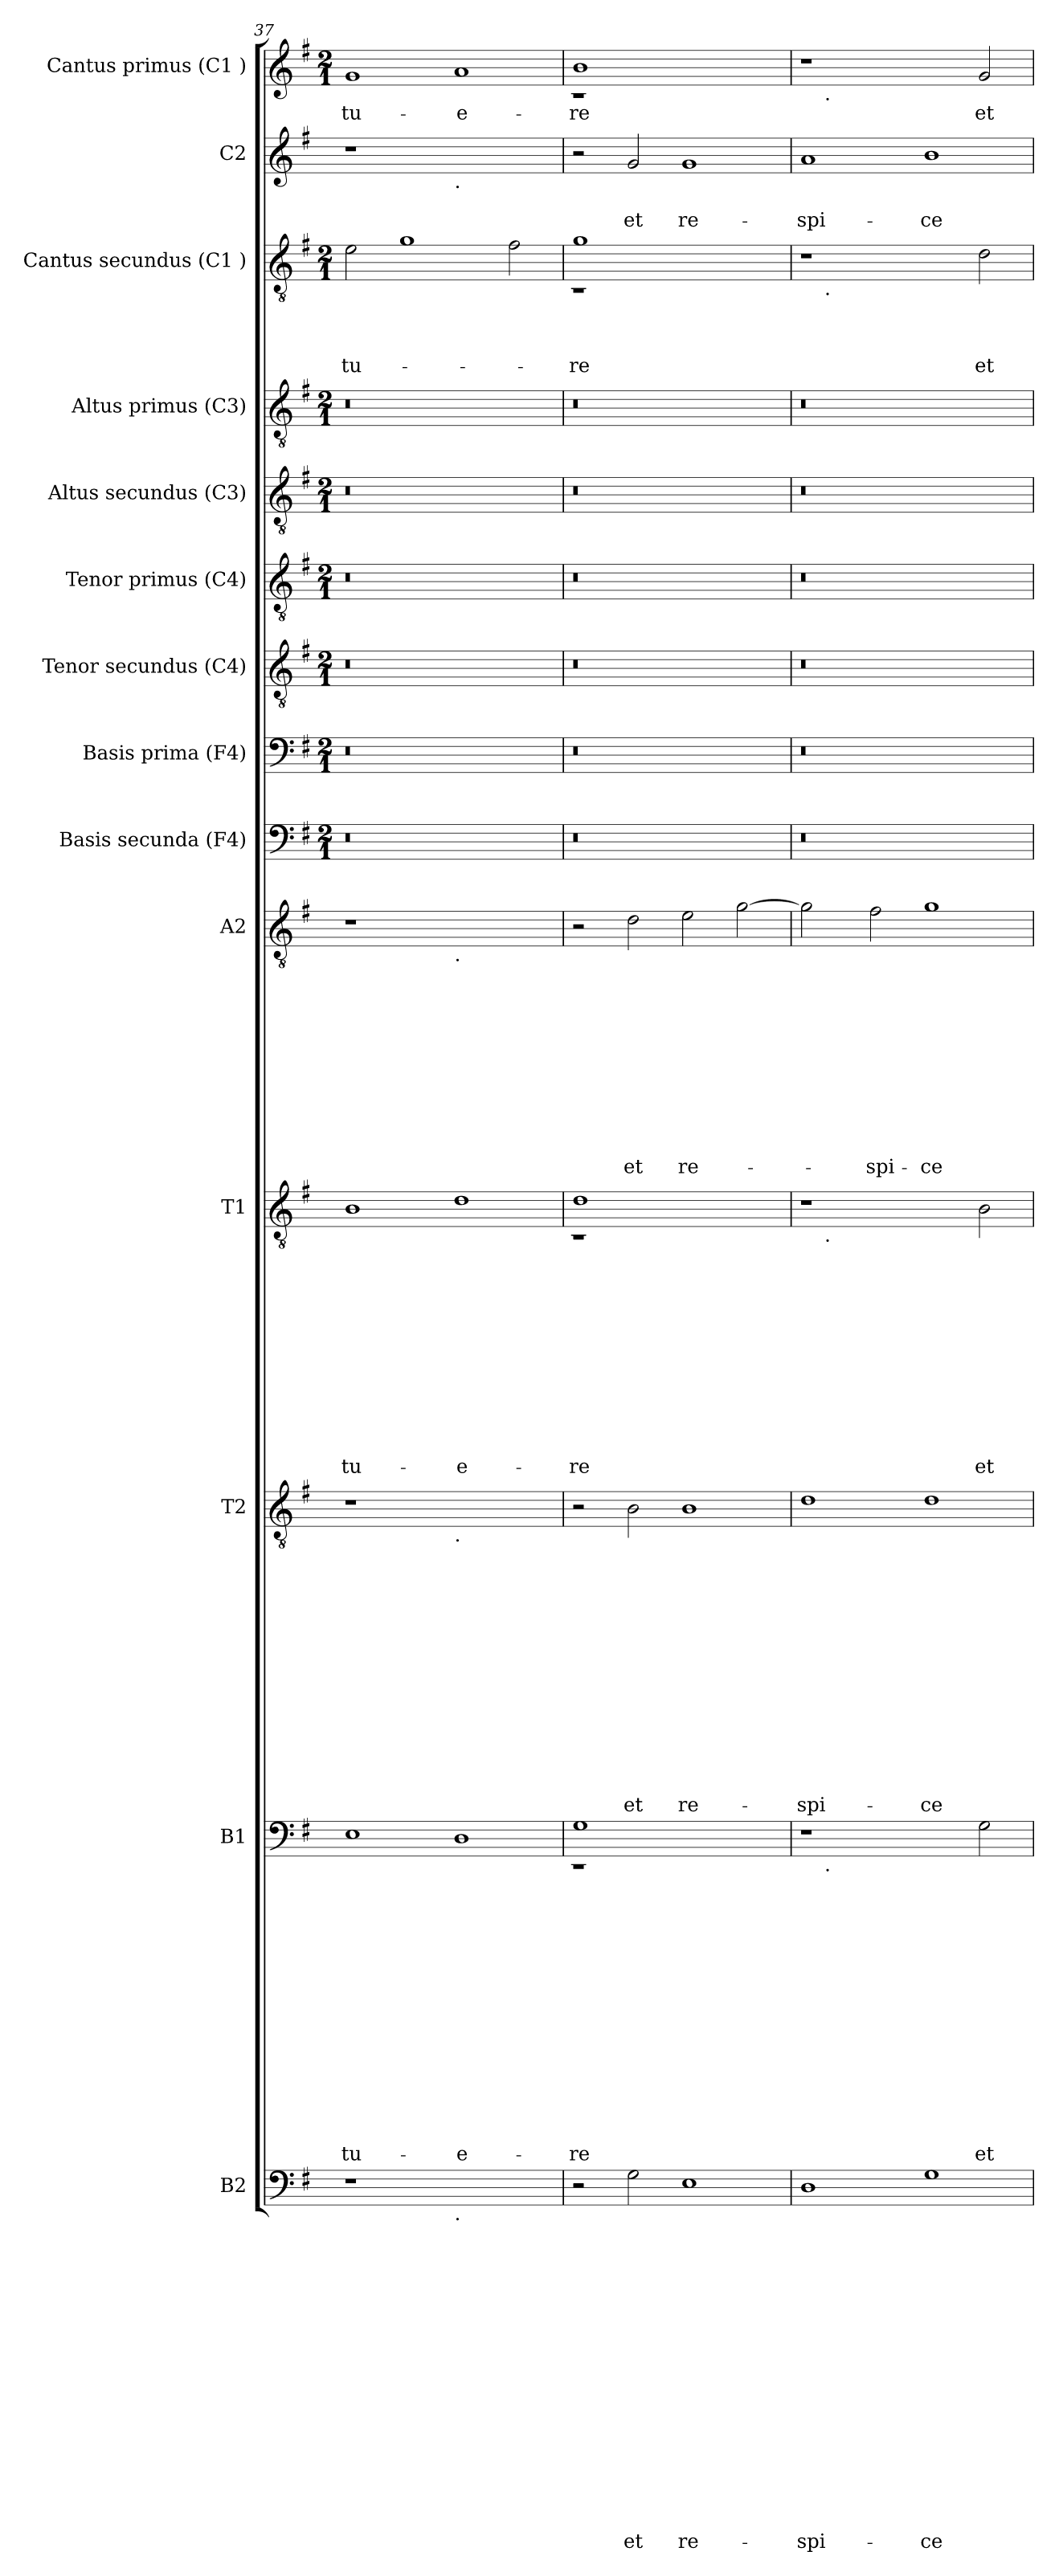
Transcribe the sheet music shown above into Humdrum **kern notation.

**kern	**text	**text	**text	**text	**text	**text	**text	**text	**text	**text	**text	**text	**text	**text	**text	**text	**text	**kern	**text	**text	**text	**text	**text	**text	**text	**text	**text	**text	**text	**text	**text	**text	**text	**kern	**text	**text	**text	**text	**text	**text	**text	**text	**text	**text	**text	**text	**text	**text	**kern	**text	**text	**text	**text	**text	**text	**text	**text	**text	**text	**text	**text	**kern	**text	**text	**text	**text	**text	**text	**text	**text	**text	**text	**text	**kern	**kern	**kern	**kern	**kern	**kern	**kern	**text	**text	**text	**text	**kern	**text	**text	**kern	**text
*part14	*part14	*part14	*part14	*part14	*part14	*part14	*part14	*part14	*part14	*part14	*part14	*part14	*part14	*part14	*part14	*part14	*part14	*part13	*part13	*part13	*part13	*part13	*part13	*part13	*part13	*part13	*part13	*part13	*part13	*part13	*part13	*part13	*part13	*part12	*part12	*part12	*part12	*part12	*part12	*part12	*part12	*part12	*part12	*part12	*part12	*part12	*part12	*part12	*part11	*part11	*part11	*part11	*part11	*part11	*part11	*part11	*part11	*part11	*part11	*part11	*part11	*part10	*part10	*part10	*part10	*part10	*part10	*part10	*part10	*part10	*part10	*part10	*part10	*part9	*part8	*part7	*part6	*part5	*part4	*part3	*part3	*part3	*part3	*part3	*part2	*part2	*part2	*part1	*part1
*staff14	*staff14	*staff14	*staff14	*staff14	*staff14	*staff14	*staff14	*staff14	*staff14	*staff14	*staff14	*staff14	*staff14	*staff14	*staff14	*staff14	*staff14	*staff13	*staff13	*staff13	*staff13	*staff13	*staff13	*staff13	*staff13	*staff13	*staff13	*staff13	*staff13	*staff13	*staff13	*staff13	*staff13	*staff12	*staff12	*staff12	*staff12	*staff12	*staff12	*staff12	*staff12	*staff12	*staff12	*staff12	*staff12	*staff12	*staff12	*staff12	*staff11	*staff11	*staff11	*staff11	*staff11	*staff11	*staff11	*staff11	*staff11	*staff11	*staff11	*staff11	*staff11	*staff10	*staff10	*staff10	*staff10	*staff10	*staff10	*staff10	*staff10	*staff10	*staff10	*staff10	*staff10	*staff9	*staff8	*staff7	*staff6	*staff5	*staff4	*staff3	*staff3	*staff3	*staff3	*staff3	*staff2	*staff2	*staff2	*staff1	*staff1
*I"B2	*	*	*	*	*	*	*	*	*	*	*	*	*	*	*	*	*	*I"B1	*	*	*	*	*	*	*	*	*	*	*	*	*	*	*	*I"T2	*	*	*	*	*	*	*	*	*	*	*	*	*	*	*I"T1	*	*	*	*	*	*	*	*	*	*	*	*	*I"A2	*	*	*	*	*	*	*	*	*	*	*	*I"Basis secunda (F4)	*I"Basis prima (F4)	*I"Tenor secundus (C4)	*I"Tenor primus (C4)	*I"Altus secundus (C3)	*I"Altus primus (C3)	*I"Cantus secundus (C1 )	*	*	*	*	*I"C2	*	*	*I"Cantus primus (C1 )	*
*I'B2	*	*	*	*	*	*	*	*	*	*	*	*	*	*	*	*	*	*I'B1	*	*	*	*	*	*	*	*	*	*	*	*	*	*	*	*I'T2	*	*	*	*	*	*	*	*	*	*	*	*	*	*	*I'T1	*	*	*	*	*	*	*	*	*	*	*	*	*I'A2	*	*	*	*	*	*	*	*	*	*	*	*	*	*	*	*	*	*	*	*	*	*	*I'C2	*	*	*I'C1	*
!!LO:PB:g=z
*clefF4	*	*	*	*	*	*	*	*	*	*	*	*	*	*	*	*	*	*clefF4	*	*	*	*	*	*	*	*	*	*	*	*	*	*	*	*clefGv2	*	*	*	*	*	*	*	*	*	*	*	*	*	*	*clefGv2	*	*	*	*	*	*	*	*	*	*	*	*	*clefGv2	*	*	*	*	*	*	*	*	*	*	*	*clefF4	*clefF4	*clefGv2	*clefGv2	*clefGv2	*clefGv2	*clefGv2	*	*	*	*	*clefG2	*	*	*clefG2	*
*k[f#]	*	*	*	*	*	*	*	*	*	*	*	*	*	*	*	*	*	*k[f#]	*	*	*	*	*	*	*	*	*	*	*	*	*	*	*	*k[f#]	*	*	*	*	*	*	*	*	*	*	*	*	*	*	*k[f#]	*	*	*	*	*	*	*	*	*	*	*	*	*k[f#]	*	*	*	*	*	*	*	*	*	*	*	*k[f#]	*k[f#]	*k[f#]	*k[f#]	*k[f#]	*k[f#]	*k[f#]	*	*	*	*	*k[f#]	*	*	*k[f#]	*
*G:	*	*	*	*	*	*	*	*	*	*	*	*	*	*	*	*	*	*G:	*	*	*	*	*	*	*	*	*	*	*	*	*	*	*	*G:	*	*	*	*	*	*	*	*	*	*	*	*	*	*	*G:	*	*	*	*	*	*	*	*	*	*	*	*	*G:	*	*	*	*	*	*	*	*	*	*	*	*G:	*G:	*G:	*G:	*G:	*G:	*G:	*	*	*	*	*G:	*	*	*G:	*
*	*	*	*	*	*	*	*	*	*	*	*	*	*	*	*	*	*	*	*	*	*	*	*	*	*	*	*	*	*	*	*	*	*	*	*	*	*	*	*	*	*	*	*	*	*	*	*	*	*	*	*	*	*	*	*	*	*	*	*	*	*	*	*	*	*	*	*	*	*	*	*	*	*	*M2/1	*M2/1	*M2/1	*M2/1	*M2/1	*M2/1	*M2/1	*	*	*	*	*	*	*	*M2/1	*
=37	=37	=37	=37	=37	=37	=37	=37	=37	=37	=37	=37	=37	=37	=37	=37	=37	=37	=37	=37	=37	=37	=37	=37	=37	=37	=37	=37	=37	=37	=37	=37	=37	=37	=37	=37	=37	=37	=37	=37	=37	=37	=37	=37	=37	=37	=37	=37	=37	=37	=37	=37	=37	=37	=37	=37	=37	=37	=37	=37	=37	=37	=37	=37	=37	=37	=37	=37	=37	=37	=37	=37	=37	=37	=37	=37	=37	=37	=37	=37	=37	=37	=37	=37	=37	=37	=37	=37	=37	=37
!	!	!	!	!	!	!	!	!	!	!	!	!	!	!	!	!	!	!	!	!	!	!	!	!	!	!	!	!	!	!	!	!	!LO:LY:b	!	!	!	!	!	!	!	!	!	!	!	!	!	!	!	!	!	!	!	!	!	!	!	!	!	!	!	!LO:LY:b	!	!	!	!	!	!	!	!	!	!	!	!	!	!	!	!	!	!	!	!	!	!	!LO:LY:b	!	!	!	!	!LO:LY:b
1r	.	.	.	.	.	.	.	.	.	.	.	.	.	.	.	.	.	1E	.	.	.	.	.	.	.	.	.	.	.	.	.	.	-tu-	1r	.	.	.	.	.	.	.	.	.	.	.	.	.	.	1B	.	.	.	.	.	.	.	.	.	.	.	-tu-	1r	.	.	.	.	.	.	.	.	.	.	.	0r	0r	0r	0r	0r	0r	2e\	.	.	.	-tu-	1r	.	.	1g	-tu-
.	.	.	.	.	.	.	.	.	.	.	.	.	.	.	.	.	.	.	.	.	.	.	.	.	.	.	.	.	.	.	.	.	.	.	.	.	.	.	.	.	.	.	.	.	.	.	.	.	.	.	.	.	.	.	.	.	.	.	.	.	.	.	.	.	.	.	.	.	.	.	.	.	.	.	.	.	.	.	.	1g	.	.	.	.	.	.	.	.	.
!	!	!	!	!	!	!	!	!	!	!	!	!	!	!	!	!	!	!	!	!	!	!	!	!	!	!	!	!	!	!	!	!	!	!	!	!	!	!	!	!	!	!	!	!	!	!	!	!	!	!	!	!	!	!	!	!	!	!	!	!	!	!	!	!	!	!	!	!	!	!	!	!	!	!	!	!	!	!	!	!	!	!	!	!	!LO:TX:b:t=.	!	!	!	!
!	!	!	!	!	!	!	!	!	!	!	!	!	!	!	!	!	!	!	!	!	!	!	!	!	!	!	!	!	!	!	!	!	!	!	!	!	!	!	!	!	!	!	!	!	!	!	!	!	!	!	!	!	!	!	!	!	!	!	!	!	!	!LO:TX:b:t=.	!	!	!	!	!	!	!	!	!	!	!	!	!	!	!	!	!	!	!	!	!	!	!	!	!	!	!
!	!	!	!	!	!	!	!	!	!	!	!	!	!	!	!	!	!	!	!	!	!	!	!	!	!	!	!	!	!	!	!	!	!	!LO:TX:b:t=.	!	!	!	!	!	!	!	!	!	!	!	!	!	!	!	!	!	!	!	!	!	!	!	!	!	!	!	!	!	!	!	!	!	!	!	!	!	!	!	!	!	!	!	!	!	!	!	!	!	!	!	!	!	!	!
!LO:TX:b:t=.	!	!	!	!	!	!	!	!	!	!	!	!	!	!	!	!	!	!	!	!	!	!	!	!	!	!	!	!	!	!	!	!	!	!	!	!	!	!	!	!	!	!	!	!	!	!	!	!	!	!	!	!	!	!	!	!	!	!	!	!	!	!	!	!	!	!	!	!	!	!	!	!	!	!	!	!	!	!	!	!	!	!	!	!	!	!	!	!	!
!	!	!	!	!	!	!	!	!	!	!	!	!	!	!	!	!	!	!	!	!	!	!	!	!	!	!	!	!	!	!	!	!	!LO:LY:b:rj	!	!	!	!	!	!	!	!	!	!	!	!	!	!	!	!	!	!	!	!	!	!	!	!	!	!	!	!LO:LY:b:rj	!	!	!	!	!	!	!	!	!	!	!	!	!	!	!	!	!	!	!	!	!	!	!	!	!	!	!	!LO:LY:b:rj
1ryy	.	.	.	.	.	.	.	.	.	.	.	.	.	.	.	.	.	1D	.	.	.	.	.	.	.	.	.	.	.	.	.	.	-e-	1ryy	.	.	.	.	.	.	.	.	.	.	.	.	.	.	1d	.	.	.	.	.	.	.	.	.	.	.	-e-	1ryy	.	.	.	.	.	.	.	.	.	.	.	.	.	.	.	.	.	.	.	.	.	.	1ryy	.	.	1a	-e-
.	.	.	.	.	.	.	.	.	.	.	.	.	.	.	.	.	.	.	.	.	.	.	.	.	.	.	.	.	.	.	.	.	.	.	.	.	.	.	.	.	.	.	.	.	.	.	.	.	.	.	.	.	.	.	.	.	.	.	.	.	.	.	.	.	.	.	.	.	.	.	.	.	.	.	.	.	.	.	.	2f#\	.	.	.	.	.	.	.	.	.
=38	=38	=38	=38	=38	=38	=38	=38	=38	=38	=38	=38	=38	=38	=38	=38	=38	=38	=38	=38	=38	=38	=38	=38	=38	=38	=38	=38	=38	=38	=38	=38	=38	=38	=38	=38	=38	=38	=38	=38	=38	=38	=38	=38	=38	=38	=38	=38	=38	=38	=38	=38	=38	=38	=38	=38	=38	=38	=38	=38	=38	=38	=38	=38	=38	=38	=38	=38	=38	=38	=38	=38	=38	=38	=38	=38	=38	=38	=38	=38	=38	=38	=38	=38	=38	=38	=38	=38	=38	=38
*	*	*	*	*	*	*	*	*	*	*	*	*	*	*	*	*	*	*^	*	*	*	*	*	*	*	*	*	*	*	*	*	*	*	*	*	*	*	*	*	*	*	*	*	*	*	*	*	*	*^	*	*	*	*	*	*	*	*	*	*	*	*	*	*	*	*	*	*	*	*	*	*	*	*	*	*	*	*	*	*	*^	*	*	*	*	*	*	*	*^	*
!	!	!	!	!	!	!	!	!	!	!	!	!	!	!	!	!	!	!	!LO:N:vis=1	!	!	!	!	!	!	!	!	!	!	!	!	!	!	!LO:LY:b	!	!	!	!	!	!	!	!	!	!	!	!	!	!	!	!	!LO:N:vis=1	!	!	!	!	!	!	!	!	!	!	!	!LO:LY:b	!	!	!	!	!	!	!	!	!	!	!	!	!	!	!	!	!	!	!	!LO:N:vis=1	!	!	!	!LO:LY:b	!	!	!	!	!LO:N:vis=1	!LO:LY:b
2r	.	.	.	.	.	.	.	.	.	.	.	.	.	.	.	.	.	1G	0rEE	.	.	.	.	.	.	.	.	.	.	.	.	.	.	-re	2r	.	.	.	.	.	.	.	.	.	.	.	.	.	.	1d	0rC	.	.	.	.	.	.	.	.	.	.	.	-re	2r	.	.	.	.	.	.	.	.	.	.	.	0r	0r	0r	0r	0r	0r	1g	0rC	.	.	.	-re	2r	.	.	1b	0rc	-re
!	!	!	!	!	!	!	!	!	!	!	!	!	!	!	!	!	!LO:LY:b	!	!	!	!	!	!	!	!	!	!	!	!	!	!	!	!	!	!	!	!	!	!	!	!	!	!	!	!	!	!	!	!LO:LY:b	!	!	!	!	!	!	!	!	!	!	!	!	!	!	!	!	!	!	!	!	!	!	!	!	!	!LO:LY:b	!	!	!	!	!	!	!	!	!	!	!	!	!	!	!LO:LY:b	!	!	!
2G\	.	.	.	.	.	.	.	.	.	.	.	.	.	.	.	.	et	.	.	.	.	.	.	.	.	.	.	.	.	.	.	.	.	.	2B\	.	.	.	.	.	.	.	.	.	.	.	.	.	et	.	.	.	.	.	.	.	.	.	.	.	.	.	.	2d\	.	.	.	.	.	.	.	.	.	.	et	.	.	.	.	.	.	.	.	.	.	.	.	2g/	.	et	.	.	.
!	!	!	!	!	!	!	!	!	!	!	!	!	!	!	!	!	!LO:LY:b	!	!	!	!	!	!	!	!	!	!	!	!	!	!	!	!	!	!	!	!	!	!	!	!	!	!	!	!	!	!	!	!LO:LY:b	!	!	!	!	!	!	!	!	!	!	!	!	!	!	!	!	!	!	!	!	!	!	!	!	!	!LO:LY:b	!	!	!	!	!	!	!	!	!	!	!	!	!	!	!LO:LY:b	!	!	!
1E	.	.	.	.	.	.	.	.	.	.	.	.	.	.	.	.	re-	1ryy	.	.	.	.	.	.	.	.	.	.	.	.	.	.	.	.	1B	.	.	.	.	.	.	.	.	.	.	.	.	.	re-	1ryy	.	.	.	.	.	.	.	.	.	.	.	.	.	2e\	.	.	.	.	.	.	.	.	.	.	re-	.	.	.	.	.	.	1ryy	.	.	.	.	.	1g	.	re-	1ryy	.	.
.	.	.	.	.	.	.	.	.	.	.	.	.	.	.	.	.	.	.	.	.	.	.	.	.	.	.	.	.	.	.	.	.	.	.	.	.	.	.	.	.	.	.	.	.	.	.	.	.	.	.	.	.	.	.	.	.	.	.	.	.	.	.	.	[>2g\	.	.	.	.	.	.	.	.	.	.	.	.	.	.	.	.	.	.	.	.	.	.	.	.	.	.	.	.	.
=39	=39	=39	=39	=39	=39	=39	=39	=39	=39	=39	=39	=39	=39	=39	=39	=39	=39	=39	=39	=39	=39	=39	=39	=39	=39	=39	=39	=39	=39	=39	=39	=39	=39	=39	=39	=39	=39	=39	=39	=39	=39	=39	=39	=39	=39	=39	=39	=39	=39	=39	=39	=39	=39	=39	=39	=39	=39	=39	=39	=39	=39	=39	=39	=39	=39	=39	=39	=39	=39	=39	=39	=39	=39	=39	=39	=39	=39	=39	=39	=39	=39	=39	=39	=39	=39	=39	=39	=39	=39	=39	=39	=39	=39
!	!	!	!	!	!	!	!	!	!	!	!	!	!	!	!	!	!LO:LY:b	!	!	!	!	!	!	!	!	!	!	!	!	!	!	!	!	!	!	!	!	!	!	!	!	!	!	!	!	!	!	!	!LO:LY:b	!	!	!	!	!	!	!	!	!	!	!	!	!	!	!	!	!	!	!	!	!	!	!	!	!	!	!	!	!	!	!	!	!	!	!	!	!	!	!	!	!LO:LY:b	!	!	!
1D	.	.	.	.	.	.	.	.	.	.	.	.	.	.	.	.	-spi-	1r	8ryy	.	.	.	.	.	.	.	.	.	.	.	.	.	.	.	1d	.	.	.	.	.	.	.	.	.	.	.	.	.	-spi-	1r	8ryy	.	.	.	.	.	.	.	.	.	.	.	.	2g\]	.	.	.	.	.	.	.	.	.	.	.	0r	0r	0r	0r	0r	0r	1r	8ryy	.	.	.	.	1a	.	-spi-	1r	8ryy	.
!	!	!	!	!	!	!	!	!	!	!	!	!	!	!	!	!	!	!	!	!	!	!	!	!	!	!	!	!	!	!	!	!	!	!	!	!	!	!	!	!	!	!	!	!	!	!	!	!	!	!	!	!	!	!	!	!	!	!	!	!	!	!	!	!	!	!	!	!	!	!	!	!	!	!	!	!	!	!	!	!	!	!	!	!	!	!	!	!	!	!	!	!LO:TX:b:t=.	!
!	!	!	!	!	!	!	!	!	!	!	!	!	!	!	!	!	!	!	!	!	!	!	!	!	!	!	!	!	!	!	!	!	!	!	!	!	!	!	!	!	!	!	!	!	!	!	!	!	!	!	!	!	!	!	!	!	!	!	!	!	!	!	!	!	!	!	!	!	!	!	!	!	!	!	!	!	!	!	!	!	!	!	!LO:TX:b:t=.	!	!	!	!	!	!	!	!	!	!
!	!	!	!	!	!	!	!	!	!	!	!	!	!	!	!	!	!	!	!	!	!	!	!	!	!	!	!	!	!	!	!	!	!	!	!	!	!	!	!	!	!	!	!	!	!	!	!	!	!	!	!LO:TX:b:t=.	!	!	!	!	!	!	!	!	!	!	!	!	!	!	!	!	!	!	!	!	!	!	!	!	!	!	!	!	!	!	!	!	!	!	!	!	!	!	!	!	!	!
!	!	!	!	!	!	!	!	!	!	!	!	!	!	!	!	!	!	!	!LO:TX:b:t=.	!	!	!	!	!	!	!	!	!	!	!	!	!	!	!	!	!	!	!	!	!	!	!	!	!	!	!	!	!	!	!	!	!	!	!	!	!	!	!	!	!	!	!	!	!	!	!	!	!	!	!	!	!	!	!	!	!	!	!	!	!	!	!	!	!	!	!	!	!	!	!	!	!	!
.	.	.	.	.	.	.	.	.	.	.	.	.	.	.	.	.	.	.	1...ryy	.	.	.	.	.	.	.	.	.	.	.	.	.	.	.	.	.	.	.	.	.	.	.	.	.	.	.	.	.	.	.	1...ryy	.	.	.	.	.	.	.	.	.	.	.	.	.	.	.	.	.	.	.	.	.	.	.	.	.	.	.	.	.	.	.	1...ryy	.	.	.	.	.	.	.	.	1...ryy	.
!	!	!	!	!	!	!	!	!	!	!	!	!	!	!	!	!	!	!	!	!	!	!	!	!	!	!	!	!	!	!	!	!	!	!	!	!	!	!	!	!	!	!	!	!	!	!	!	!	!	!	!	!	!	!	!	!	!	!	!	!	!	!	!	!	!	!	!	!	!	!	!	!	!	!	!LO:LY:b	!	!	!	!	!	!	!	!	!	!	!	!	!	!	!	!	!	!
.	.	.	.	.	.	.	.	.	.	.	.	.	.	.	.	.	.	.	.	.	.	.	.	.	.	.	.	.	.	.	.	.	.	.	.	.	.	.	.	.	.	.	.	.	.	.	.	.	.	.	.	.	.	.	.	.	.	.	.	.	.	.	.	2f#\	.	.	.	.	.	.	.	.	.	.	-spi-	.	.	.	.	.	.	.	.	.	.	.	.	.	.	.	.	.	.
!	!	!	!	!	!	!	!	!	!	!	!	!	!	!	!	!	!LO:LY:b	!	!	!	!	!	!	!	!	!	!	!	!	!	!	!	!	!	!	!	!	!	!	!	!	!	!	!	!	!	!	!	!LO:LY:b	!	!	!	!	!	!	!	!	!	!	!	!	!	!	!	!	!	!	!	!	!	!	!	!	!	!LO:LY:b	!	!	!	!	!	!	!	!	!	!	!	!	!	!	!LO:LY:b	!	!	!
1G	.	.	.	.	.	.	.	.	.	.	.	.	.	.	.	.	-ce	2ryy	.	.	.	.	.	.	.	.	.	.	.	.	.	.	.	.	1d	.	.	.	.	.	.	.	.	.	.	.	.	.	-ce	2ryy	.	.	.	.	.	.	.	.	.	.	.	.	.	1g	.	.	.	.	.	.	.	.	.	.	-ce	.	.	.	.	.	.	2ryy	.	.	.	.	.	1b	.	-ce	2ryy	.	.
!	!	!	!	!	!	!	!	!	!	!	!	!	!	!	!	!	!	!	!	!	!	!	!	!	!	!	!	!	!	!	!	!	!	!LO:LY:b	!	!	!	!	!	!	!	!	!	!	!	!	!	!	!	!	!	!	!	!	!	!	!	!	!	!	!	!	!LO:LY:b	!	!	!	!	!	!	!	!	!	!	!	!	!	!	!	!	!	!	!	!	!	!	!	!LO:LY:b	!	!	!	!	!	!LO:LY:b
.	.	.	.	.	.	.	.	.	.	.	.	.	.	.	.	.	.	2G\	.	.	.	.	.	.	.	.	.	.	.	.	.	.	.	et	.	.	.	.	.	.	.	.	.	.	.	.	.	.	.	2B\	.	.	.	.	.	.	.	.	.	.	.	.	et	.	.	.	.	.	.	.	.	.	.	.	.	.	.	.	.	.	.	2d\	.	.	.	.	et	.	.	.	2g/	.	et
*	*	*	*	*	*	*	*	*	*	*	*	*	*	*	*	*	*	*v	*v	*	*	*	*	*	*	*	*	*	*	*	*	*	*	*	*	*	*	*	*	*	*	*	*	*	*	*	*	*	*	*v	*v	*	*	*	*	*	*	*	*	*	*	*	*	*	*	*	*	*	*	*	*	*	*	*	*	*	*	*	*	*	*	*v	*v	*	*	*	*	*	*	*	*v	*v	*
=	=	=	=	=	=	=	=	=	=	=	=	=	=	=	=	=	=	=	=	=	=	=	=	=	=	=	=	=	=	=	=	=	=	=	=	=	=	=	=	=	=	=	=	=	=	=	=	=	=	=	=	=	=	=	=	=	=	=	=	=	=	=	=	=	=	=	=	=	=	=	=	=	=	=	=	=	=	=	=	=	=	=	=	=	=	=	=	=	=
*-	*-	*-	*-	*-	*-	*-	*-	*-	*-	*-	*-	*-	*-	*-	*-	*-	*-	*-	*-	*-	*-	*-	*-	*-	*-	*-	*-	*-	*-	*-	*-	*-	*-	*-	*-	*-	*-	*-	*-	*-	*-	*-	*-	*-	*-	*-	*-	*-	*-	*-	*-	*-	*-	*-	*-	*-	*-	*-	*-	*-	*-	*-	*-	*-	*-	*-	*-	*-	*-	*-	*-	*-	*-	*-	*-	*-	*-	*-	*-	*-	*-	*-	*-	*-	*-	*-	*-	*-	*-
